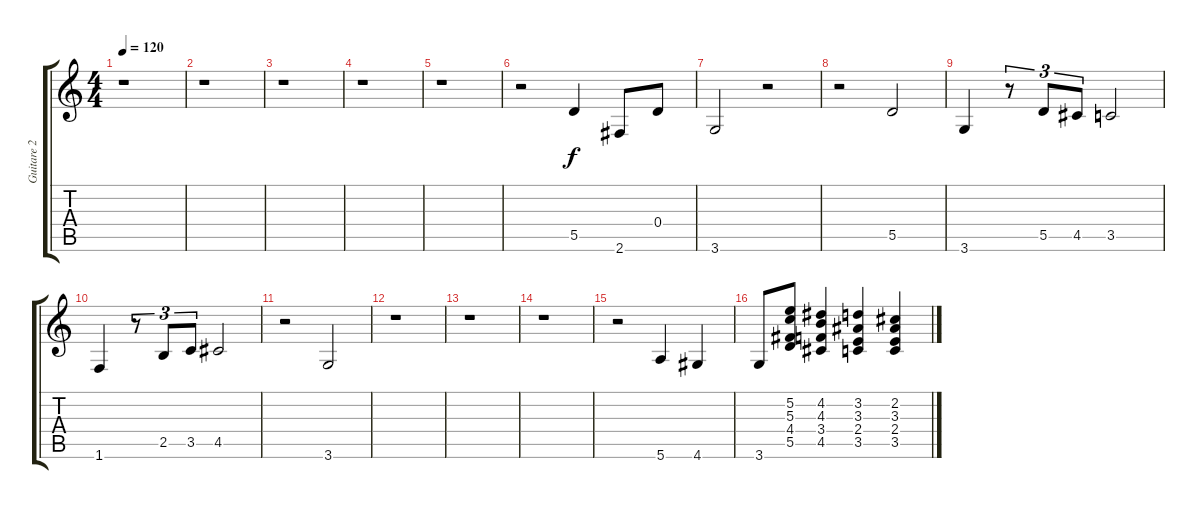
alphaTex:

\track ("Guitare 2" "Guitare 2") {instrument acousticguitarsteel}
\staff {score tabs}
\tuning (E4 B3 G3 D3 A2 E2) {hide}
\ts (4 4)
\tempo 120
\clef g2
\ks c
r.1{dy f} |
r.1 |
r.1 |
r.1 |
r.1 |
r.2 5.5.4 2.6.8 0.4.8 |
3.6.2 r.2 |
r.2 5.5.2 |
3.6.4 r.8{tu (3 2)} 5.5.8{tu (3 2)} 4.5.8{tu (3 2)} 3.5.2 |
1.6.4 r.8{tu (3 2)} 2.5.8{tu (3 2)} 3.5.8{tu (3 2)} 4.5.2 |
r.2 3.6.2 |
r.1 |
r.1 |
r.1 |
r.2 5.6.4 4.6.4 |
3.6.8 (5.2 5.3 4.4 5.5).8 (4.2 4.3 3.4 4.5).4 (3.2 3.3 2.4 3.5).4 (2.2 3.3 2.4 3.5).4
